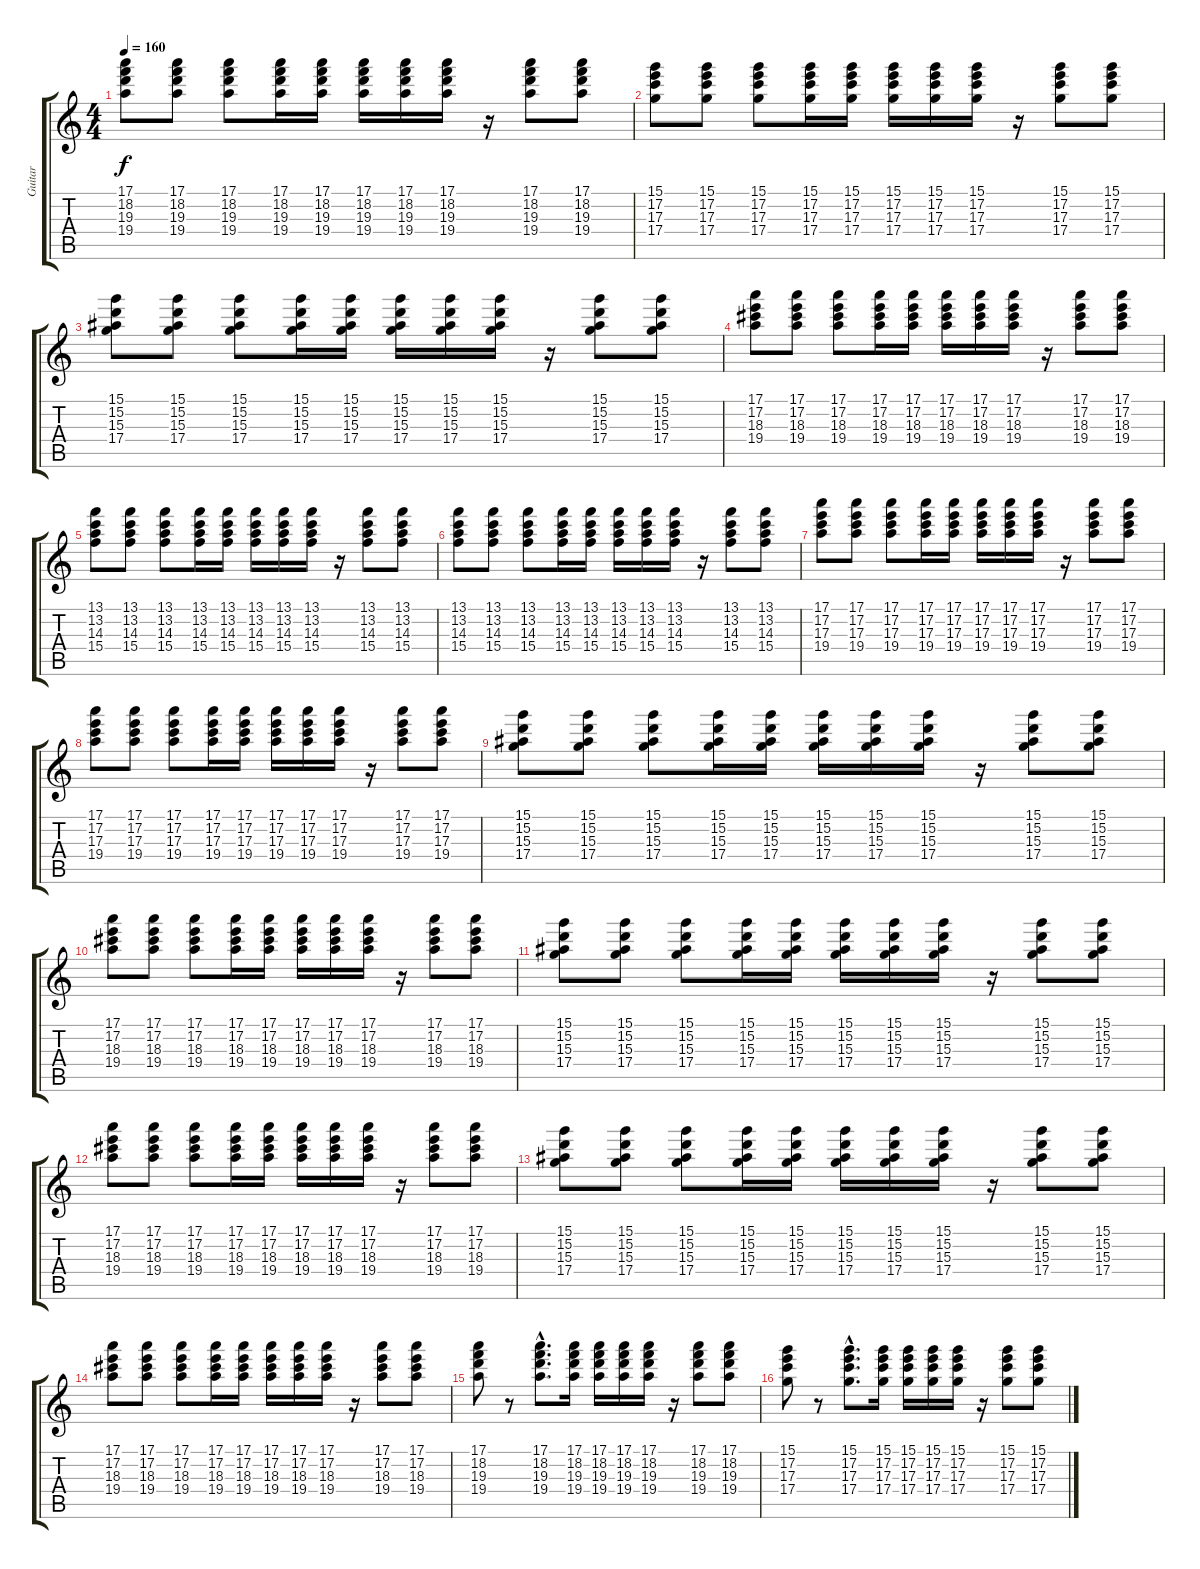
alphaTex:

\track ("Guitar" "Guitar") {instrument acousticguitarsteel}
\staff {score tabs}
\tuning (E4 B3 G3 D3 A2 E2) {hide}
\ts (4 4)
\tempo 160
\clef g2
\ks c
(17.1 18.2 19.3 19.4).8{dy f} (17.1 18.2 19.3 19.4).8 (17.1 18.2 19.3 19.4).8 (17.1 18.2 19.3 19.4).16 (17.1 18.2 19.3 19.4).16 (17.1 18.2 19.3 19.4).16 (17.1 18.2 19.3 19.4).16 (17.1 18.2 19.3 19.4).16 r.16 (17.1 18.2 19.3 19.4).8 (17.1 18.2 19.3 19.4).8 |
(15.1 17.2 17.3 17.4).8 (15.1 17.2 17.3 17.4).8 (15.1 17.2 17.3 17.4).8 (15.1 17.2 17.3 17.4).16 (15.1 17.2 17.3 17.4).16 (15.1 17.2 17.3 17.4).16 (15.1 17.2 17.3 17.4).16 (15.1 17.2 17.3 17.4).16 r.16 (15.1 17.2 17.3 17.4).8 (15.1 17.2 17.3 17.4).8 |
(15.1 15.2 15.3 17.4).8 (15.1 15.2 15.3 17.4).8 (15.1 15.2 15.3 17.4).8 (15.1 15.2 15.3 17.4).16 (15.1 15.2 15.3 17.4).16 (15.1 15.2 15.3 17.4).16 (15.1 15.2 15.3 17.4).16 (15.1 15.2 15.3 17.4).16 r.16 (15.1 15.2 15.3 17.4).8 (15.1 15.2 15.3 17.4).8 |
(17.1 17.2 18.3 19.4).8 (17.1 17.2 18.3 19.4).8 (17.1 17.2 18.3 19.4).8 (17.1 17.2 18.3 19.4).16 (17.1 17.2 18.3 19.4).16 (17.1 17.2 18.3 19.4).16 (17.1 17.2 18.3 19.4).16 (17.1 17.2 18.3 19.4).16 r.16 (17.1 17.2 18.3 19.4).8 (17.1 17.2 18.3 19.4).8 |
(13.1 13.2 14.3 15.4).8 (13.1 13.2 14.3 15.4).8 (13.1 13.2 14.3 15.4).8 (13.1 13.2 14.3 15.4).16 (13.1 13.2 14.3 15.4).16 (13.1 13.2 14.3 15.4).16 (13.1 13.2 14.3 15.4).16 (13.1 13.2 14.3 15.4).16 r.16 (13.1 13.2 14.3 15.4).8 (13.1 13.2 14.3 15.4).8 |
(13.1 13.2 14.3 15.4).8 (13.1 13.2 14.3 15.4).8 (13.1 13.2 14.3 15.4).8 (13.1 13.2 14.3 15.4).16 (13.1 13.2 14.3 15.4).16 (13.1 13.2 14.3 15.4).16 (13.1 13.2 14.3 15.4).16 (13.1 13.2 14.3 15.4).16 r.16 (13.1 13.2 14.3 15.4).8 (13.1 13.2 14.3 15.4).8 |
(17.1 17.2 17.3 19.4).8 (17.1 17.2 17.3 19.4).8 (17.1 17.2 17.3 19.4).8 (17.1 17.2 17.3 19.4).16 (17.1 17.2 17.3 19.4).16 (17.1 17.2 17.3 19.4).16 (17.1 17.2 17.3 19.4).16 (17.1 17.2 17.3 19.4).16 r.16 (17.1 17.2 17.3 19.4).8 (17.1 17.2 17.3 19.4).8 |
(17.1 17.2 17.3 19.4).8 (17.1 17.2 17.3 19.4).8 (17.1 17.2 17.3 19.4).8 (17.1 17.2 17.3 19.4).16 (17.1 17.2 17.3 19.4).16 (17.1 17.2 17.3 19.4).16 (17.1 17.2 17.3 19.4).16 (17.1 17.2 17.3 19.4).16 r.16 (17.1 17.2 17.3 19.4).8 (17.1 17.2 17.3 19.4).8 |
(15.1 15.2 15.3 17.4).8 (15.1 15.2 15.3 17.4).8 (15.1 15.2 15.3 17.4).8 (15.1 15.2 15.3 17.4).16 (15.1 15.2 15.3 17.4).16 (15.1 15.2 15.3 17.4).16 (15.1 15.2 15.3 17.4).16 (15.1 15.2 15.3 17.4).16 r.16 (15.1 15.2 15.3 17.4).8 (15.1 15.2 15.3 17.4).8 |
(17.1 17.2 18.3 19.4).8 (17.1 17.2 18.3 19.4).8 (17.1 17.2 18.3 19.4).8 (17.1 17.2 18.3 19.4).16 (17.1 17.2 18.3 19.4).16 (17.1 17.2 18.3 19.4).16 (17.1 17.2 18.3 19.4).16 (17.1 17.2 18.3 19.4).16 r.16 (17.1 17.2 18.3 19.4).8 (17.1 17.2 18.3 19.4).8 |
(15.1 15.2 15.3 17.4).8 (15.1 15.2 15.3 17.4).8 (15.1 15.2 15.3 17.4).8 (15.1 15.2 15.3 17.4).16 (15.1 15.2 15.3 17.4).16 (15.1 15.2 15.3 17.4).16 (15.1 15.2 15.3 17.4).16 (15.1 15.2 15.3 17.4).16 r.16 (15.1 15.2 15.3 17.4).8 (15.1 15.2 15.3 17.4).8 |
(17.1 17.2 18.3 19.4).8 (17.1 17.2 18.3 19.4).8 (17.1 17.2 18.3 19.4).8 (17.1 17.2 18.3 19.4).16 (17.1 17.2 18.3 19.4).16 (17.1 17.2 18.3 19.4).16 (17.1 17.2 18.3 19.4).16 (17.1 17.2 18.3 19.4).16 r.16 (17.1 17.2 18.3 19.4).8 (17.1 17.2 18.3 19.4).8 |
(15.1 15.2 15.3 17.4).8 (15.1 15.2 15.3 17.4).8 (15.1 15.2 15.3 17.4).8 (15.1 15.2 15.3 17.4).16 (15.1 15.2 15.3 17.4).16 (15.1 15.2 15.3 17.4).16 (15.1 15.2 15.3 17.4).16 (15.1 15.2 15.3 17.4).16 r.16 (15.1 15.2 15.3 17.4).8 (15.1 15.2 15.3 17.4).8 |
(17.1 17.2 18.3 19.4).8 (17.1 17.2 18.3 19.4).8 (17.1 17.2 18.3 19.4).8 (17.1 17.2 18.3 19.4).16 (17.1 17.2 18.3 19.4).16 (17.1 17.2 18.3 19.4).16 (17.1 17.2 18.3 19.4).16 (17.1 17.2 18.3 19.4).16 r.16 (17.1 17.2 18.3 19.4).8 (17.1 17.2 18.3 19.4).8 |
(17.1 18.2 19.3 19.4).8 r.8 (17.1{hac} 18.2{hac} 19.3{hac} 19.4{hac}).8{d} (17.1 18.2 19.3 19.4).16 (17.1 18.2 19.3 19.4).16 (17.1 18.2 19.3 19.4).16 (17.1 18.2 19.3 19.4).16 r.16 (17.1 18.2 19.3 19.4).8 (17.1 18.2 19.3 19.4).8 |
(15.1 17.2 17.3 17.4).8 r.8 (15.1{hac} 17.2{hac} 17.3{hac} 17.4{hac}).8{d} (15.1 17.2 17.3 17.4).16 (15.1 17.2 17.3 17.4).16 (15.1 17.2 17.3 17.4).16 (15.1 17.2 17.3 17.4).16 r.16 (15.1 17.2 17.3 17.4).8 (15.1 17.2 17.3 17.4).8
